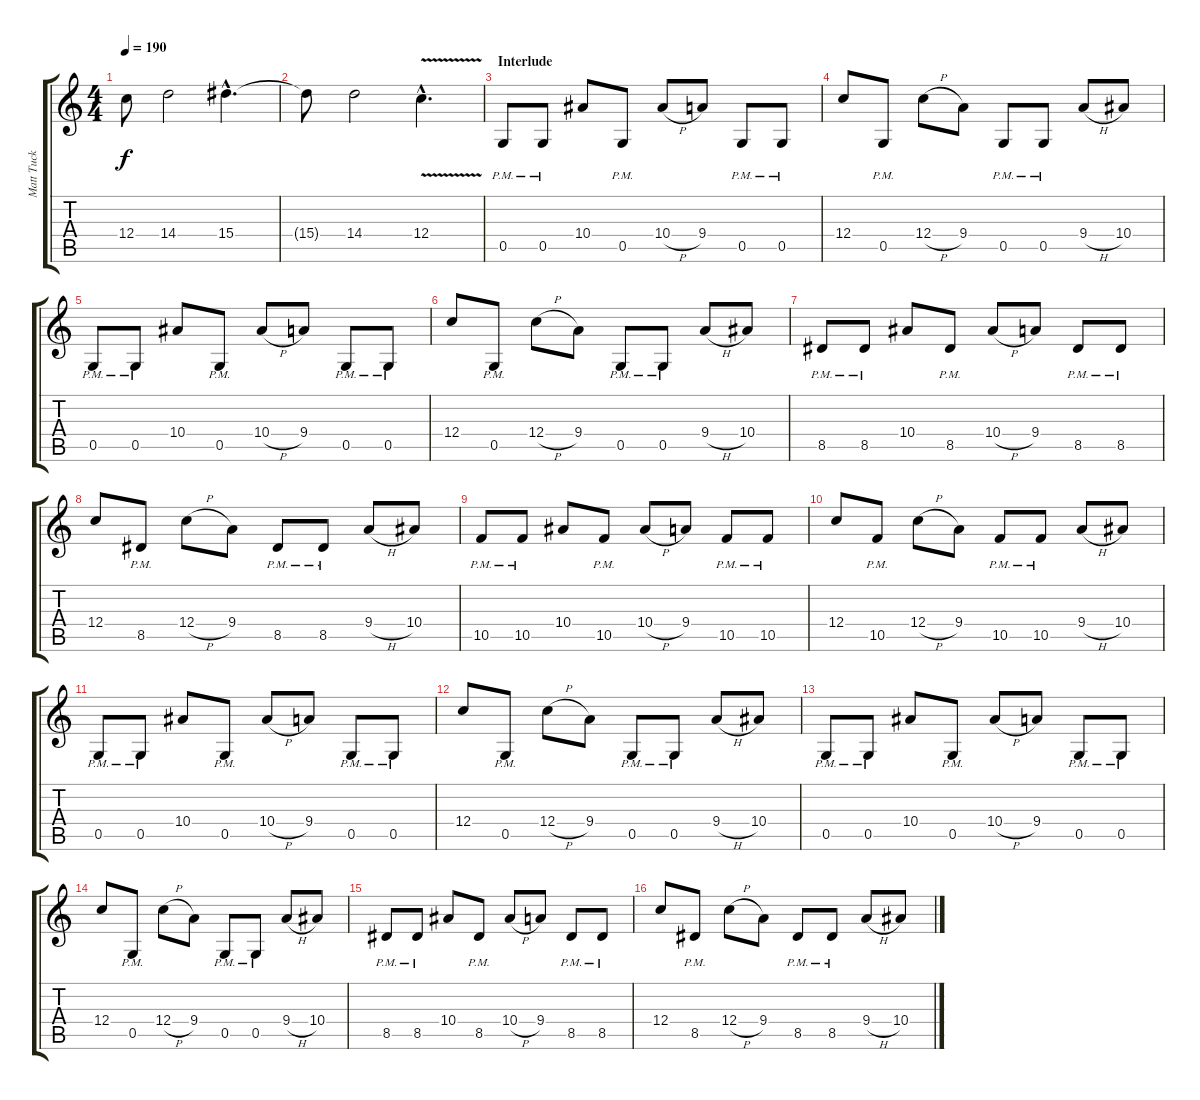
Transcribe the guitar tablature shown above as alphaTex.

\track ("Matt Tuck" "Matt Tuck") {instrument distortionguitar}
\staff {score tabs}
\tuning (D4 A3 F3 C3 G2 C2) {hide}
\ts (4 4)
\tempo 190
\clef g2
\ks c
12.4{t}.8{dy f} 14.4.2 15.4{hac}.4{d} |
15.4{t}.8 14.4.2 12.4{v hac}.4{d} |
\section ("" "Interlude")
0.5{pm}.8{volume 16} 0.5{pm}.8 10.4.8 0.5{pm}.8 10.4{h}.8 9.4.8 0.5{pm}.8 0.5{pm}.8 |
12.4.8 0.5{pm}.8 12.4{h}.8 9.4.8 0.5{pm}.8 0.5{pm}.8 9.4{h}.8 10.4.8 |
0.5{pm}.8 0.5{pm}.8 10.4.8 0.5{pm}.8 10.4{h}.8 9.4.8 0.5{pm}.8 0.5{pm}.8 |
12.4.8 0.5{pm}.8 12.4{h}.8 9.4.8 0.5{pm}.8 0.5{pm}.8 9.4{h}.8 10.4.8 |
8.5{pm}.8 8.5{pm}.8 10.4.8 8.5{pm}.8 10.4{h}.8 9.4.8 8.5{pm}.8 8.5{pm}.8 |
12.4.8 8.5{pm}.8 12.4{h}.8 9.4.8 8.5{pm}.8 8.5{pm}.8 9.4{h}.8 10.4.8 |
10.5{pm}.8 10.5{pm}.8 10.4.8 10.5{pm}.8 10.4{h}.8 9.4.8 10.5{pm}.8 10.5{pm}.8 |
12.4.8 10.5{pm}.8 12.4{h}.8 9.4.8 10.5{pm}.8 10.5{pm}.8 9.4{h}.8 10.4.8 |
0.5{pm}.8 0.5{pm}.8 10.4.8 0.5{pm}.8 10.4{h}.8 9.4.8 0.5{pm}.8 0.5{pm}.8 |
12.4.8 0.5{pm}.8 12.4{h}.8 9.4.8 0.5{pm}.8 0.5{pm}.8 9.4{h}.8 10.4.8 |
0.5{pm}.8 0.5{pm}.8 10.4.8 0.5{pm}.8 10.4{h}.8 9.4.8 0.5{pm}.8 0.5{pm}.8 |
12.4.8 0.5{pm}.8 12.4{h}.8 9.4.8 0.5{pm}.8 0.5{pm}.8 9.4{h}.8 10.4.8 |
8.5{pm}.8 8.5{pm}.8 10.4.8 8.5{pm}.8 10.4{h}.8 9.4.8 8.5{pm}.8 8.5{pm}.8 |
12.4.8 8.5{pm}.8 12.4{h}.8 9.4.8 8.5{pm}.8 8.5{pm}.8 9.4{h}.8 10.4.8
